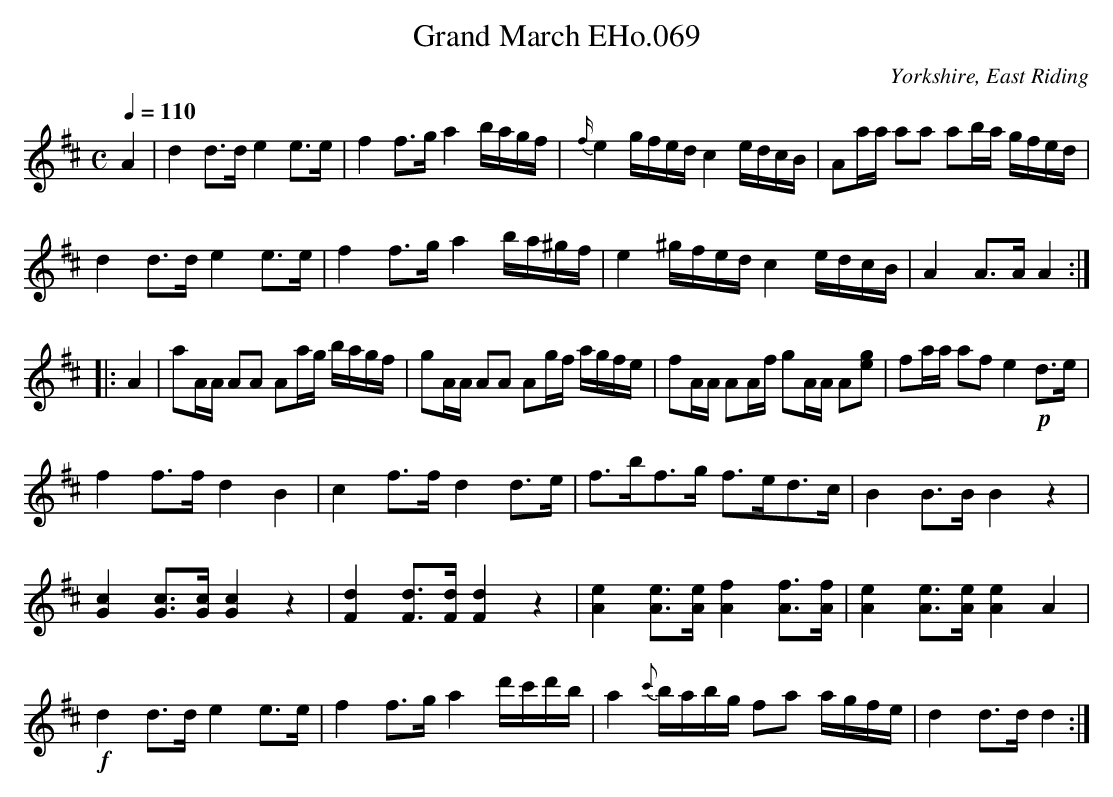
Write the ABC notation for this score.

X:1
T:Grand March EHo.069
M:C
L:1/8
Q:1/4=110
O:Yorkshire, East Riding
K:D
A2|d2d>de2e>e|f2f>ga2b/a/g/f/|{f/}e2g/f/e/d/c2e/d/c/B/|Aa/a/ aa ab/a/ g/f/e/d/|
d2d>de2e>e|f2f>ga2b/a/^g/f/|e2^g/f/e/d/c2e/d/c/B/|A2A>AA2:|
|:A2|aA/A/ AA Aa/g/ b/a/g/f/|gA/A/ AA Ag/f/ a/g/f/e/|fA/A/ AA/f/ gA/A/ A[ge]|fa/a/ af e2!p!d>e|
f2f>f d2B2|c2f>fd2d>e|f>bf>g f>ed>c|B2B>BB2z2|
[c2G2][cG]>[cG][c2G2]z2|[d2F2] [dF]>[dF][d2F2]z2|[e2A2][eA]>[eA][f2A2][fA]>[fA]|[e2A2][eA]>[eA][e2A2]A2|
!f!d2d>de2e>e|f2f>ga2d'/c'/d'/b/|a2{c'}b/a/b/g/ fa a/g/f/e/|d2d>dd2:|
